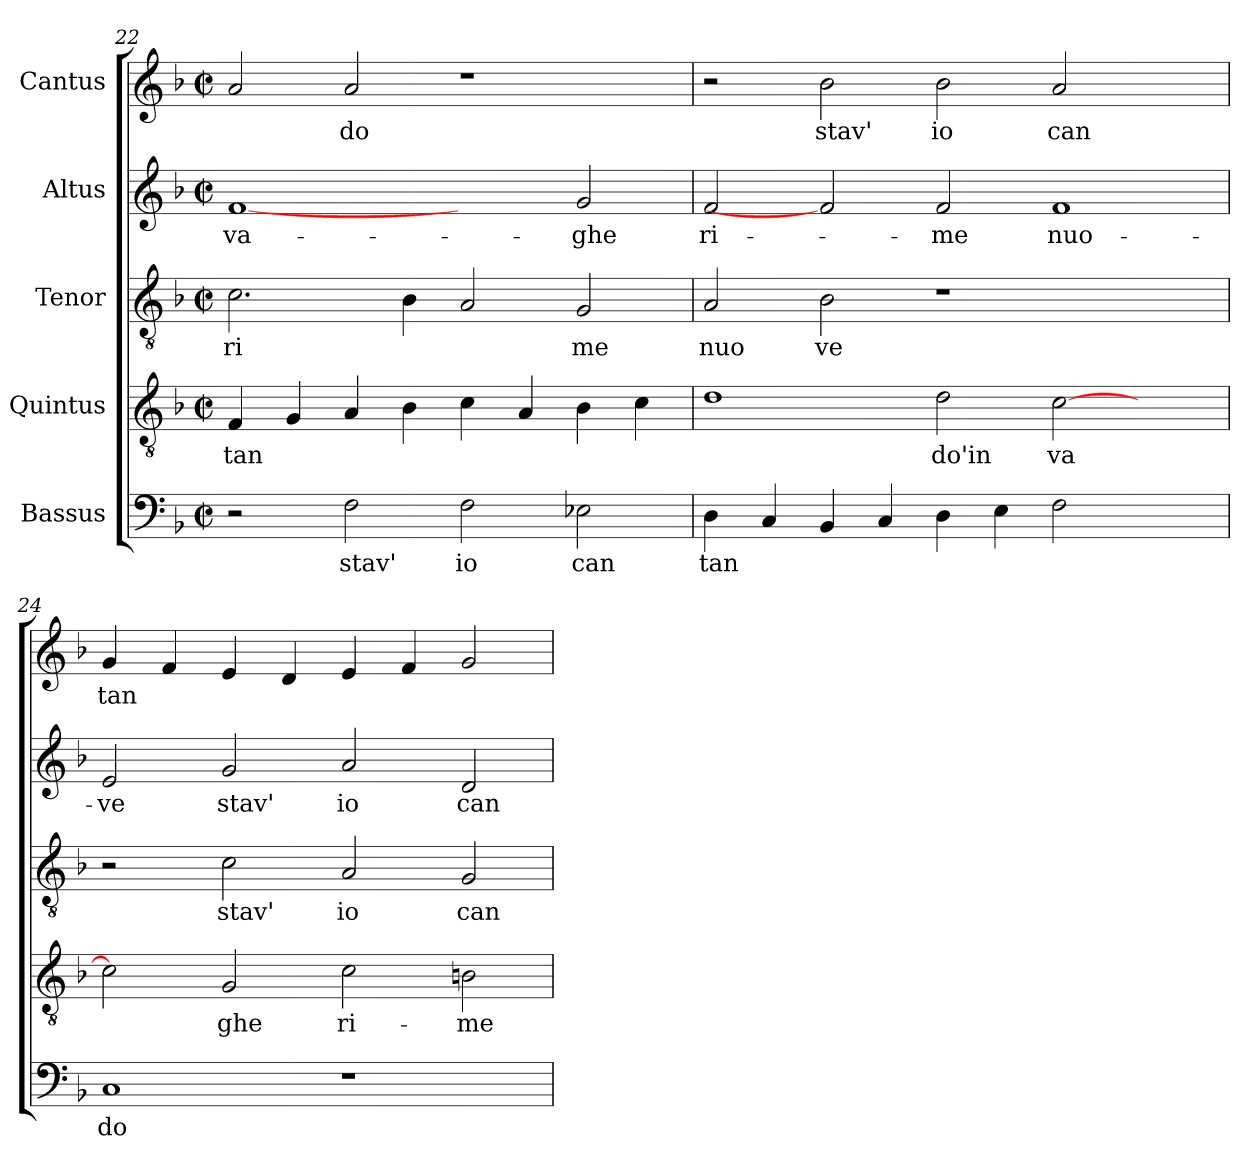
**kern	**text	**kern	**text	**kern	**text	**kern	**text	**kern	**text
*part5	*part5	*part4	*part4	*part3	*part3	*part2	*part2	*part1	*part1
*staff5	*staff5	*staff4	*staff4	*staff3	*staff3	*staff2	*staff2	*staff1	*staff1
*I"Bassus	*	*I"Quintus	*	*I"Tenor	*	*I"Altus	*	*I"Cantus	*
*clefF4	*	*clefGv2	*	*clefGv2	*	*clefG2	*	*clefG2	*
*k[b-]	*	*k[b-]	*	*k[b-]	*	*k[b-]	*	*k[b-]	*
*F:	*	*F:	*	*F:	*	*F:	*	*F:	*
*M2/2	*	*M2/2	*	*M2/2	*	*M2/2	*	*M2/2	*
*met(c|)	*	*met(c|)	*	*met(c|)	*	*met(c|)	*	*met(c|)	*
=22	=22	=22	=22	=22	=22	=22	=22	=22	=22
!	!	!	!LO:LY:b:cj	!	!LO:LY:b	!	!LO:LY:b	!	!LO:LY:b:cj
2r	.	4F/	-tan-	2.c\	ri	[1f	va-	2a/	.
!	!	!	!LO:LY:b:cj	!	!	!	!	!	!
.	.	4G/	--	.	.	.	.	.	.
!	!LO:LY:b	!	!LO:LY:b:cj	!	!	!	!	!	!LO:LY:b:cj
2F\	stav'	4A/	--	.	.	.	.	2a/	do
!	!	!	!LO:LY:b:cj	!	!LO:LY:b	!	!	!	!
.	.	4B-\	--	4B-\	.	.	.	.	.
!	!LO:LY:b	!	!LO:LY:b:cj	!	!LO:LY:b	!	!	!	!
2F\	io	4c\	--	2A/	.	2ryy	.	1r	.
!	!	!	!LO:LY:b:cj	!	!	!	!	!	!
.	.	4A/	--	.	.	.	.	.	.
!	!LO:LY:b	!	!LO:LY:b:cj	!	!LO:LY:b	!	!LO:LY:b	!	!
2E-X\	can	4B-\	--	2G/	me	2g/	-ghe	.	.
!	!	!	!LO:LY:b:cj	!	!	!	!	!	!
.	.	4c\	--	.	.	.	.	.	.
=23	=23	=23	=23	=23	=23	=23	=23	=23	=23
!	!LO:LY:b	!	!LO:LY:b:cj	!	!LO:LY:b	!	!LO:LY:b	!	!
4D\	tan	1d	--	2A/	nuo	2f/	ri-	2r	.
!	!LO:LY:b	!	!	!	!	!	!	!	!
4C/	.	.	.	.	.	.	.	.	.
!	!LO:LY:b	!	!	!	!LO:LY:b	!	!	!	!LO:LY:b:cj
4BB-/	.	.	.	2B-\	ve	2f]	.	2b-\	stav'
!	!LO:LY:b	!	!	!	!	!	!	!	!
4C/	.	.	.	.	.	.	.	.	.
!	!LO:LY:b	!	!LO:LY:b:cj	!	!	!	!LO:LY:b	!	!LO:LY:b:cj
4D\	.	2d\	-do'in	1r	.	2f/	-me	2b-\	io
!	!LO:LY:b	!	!	!	!	!	!	!	!
4E\	.	.	.	.	.	.	.	.	.
!	!LO:LY:b	!	!LO:LY:b:cj	!	!	!	!LO:LY:b	!	!LO:LY:b:cj
2F\	.	[>2c\	va-	.	.	1f	nuo-	2a/	can
2ryy	.	2ryy	.	2ryy	.	.	.	2ryy	.
=24	=24	=24	=24	=24	=24	=24	=24	=24	=24
!	!LO:LY:b	!	!LO:LY:b:cj	!	!	!	!LO:LY:b	!	!LO:LY:b:cj
1C	do	2c\]	--	2r	.	2e/	-ve	4g/	tan
!	!	!	!	!	!	!	!	!	!LO:LY:b:cj
.	.	.	.	.	.	.	.	4f/	.
!	!	!	!LO:LY:b:cj	!	!LO:LY:b	!	!LO:LY:b	!	!LO:LY:b:cj
.	.	2G/	-ghe	2c\	stav'	2g/	stav'	4e/	.
!	!	!	!	!	!	!	!	!	!LO:LY:b:cj
.	.	.	.	.	.	.	.	4d/	.
!	!	!	!LO:LY:b:cj	!	!LO:LY:b	!	!LO:LY:b	!	!LO:LY:b:cj
1r	.	2c\	ri-	2A/	io	2a/	io	4e/	.
!	!	!	!	!	!	!	!	!	!LO:LY:b:cj
.	.	.	.	.	.	.	.	4f/	.
!	!	!	!LO:LY:b:cj	!	!LO:LY:b	!	!LO:LY:b	!	!LO:LY:b:cj
.	.	2Bn\	-me	2G/	can	2d/	can-	2g/	.
=	=	=	=	=	=	=	=	=	=
*-	*-	*-	*-	*-	*-	*-	*-	*-	*-
